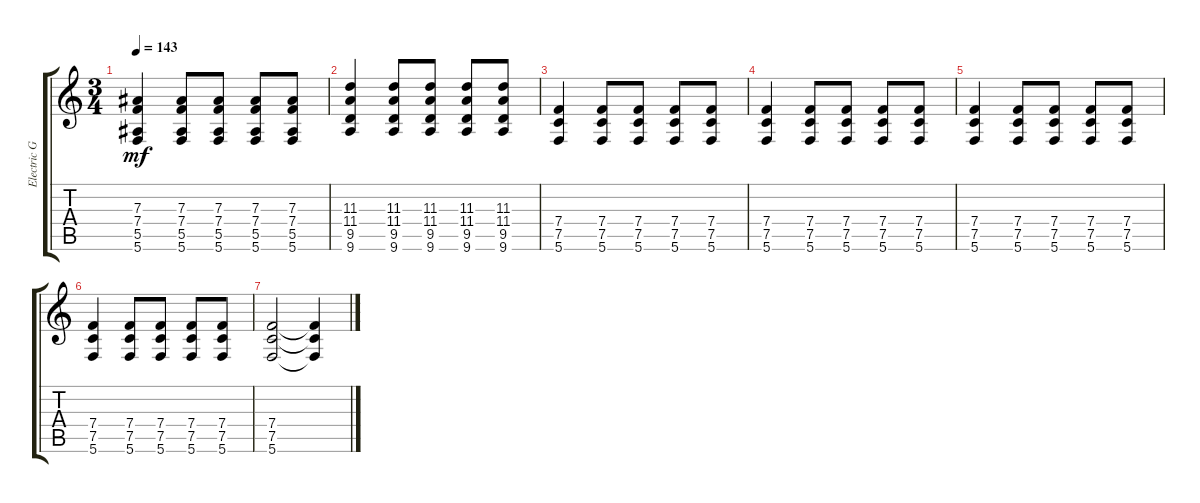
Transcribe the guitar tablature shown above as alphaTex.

\track ("Electric Guitar" "Electric G") {instrument distortionguitar}
\staff {score tabs}
\tuning (C4 G3 Eb3 Bb2 F2 C2) {hide}
\ts (3 4)
\tempo 143
\clef g2
\ks c
(7.3 7.4 5.5 5.6).4{dy mf} (7.3 7.4 5.5 5.6).8 (7.3 7.4 5.5 5.6).8 (7.3 7.4 5.5 5.6).8 (7.3 7.4 5.5 5.6).8 |
(11.3 11.4 9.5 9.6).4 (11.3 11.4 9.5 9.6).8 (11.3 11.4 9.5 9.6).8 (11.3 11.4 9.5 9.6).8 (11.3 11.4 9.5 9.6).8 |
(7.4 7.5 5.6).4 (7.4 7.5 5.6).8 (7.4 7.5 5.6).8 (7.4 7.5 5.6).8 (7.4 7.5 5.6).8 |
(7.4 7.5 5.6).4 (7.4 7.5 5.6).8 (7.4 7.5 5.6).8 (7.4 7.5 5.6).8 (7.4 7.5 5.6).8 |
(7.4 7.5 5.6).4 (7.4 7.5 5.6).8 (7.4 7.5 5.6).8 (7.4 7.5 5.6).8 (7.4 7.5 5.6).8 |
(7.4 7.5 5.6).4 (7.4 7.5 5.6).8 (7.4 7.5 5.6).8 (7.4 7.5 5.6).8 (7.4 7.5 5.6).8 |
(7.4 7.5 5.6).2 (7.4{t} 7.5{t} 5.6{t}).4
